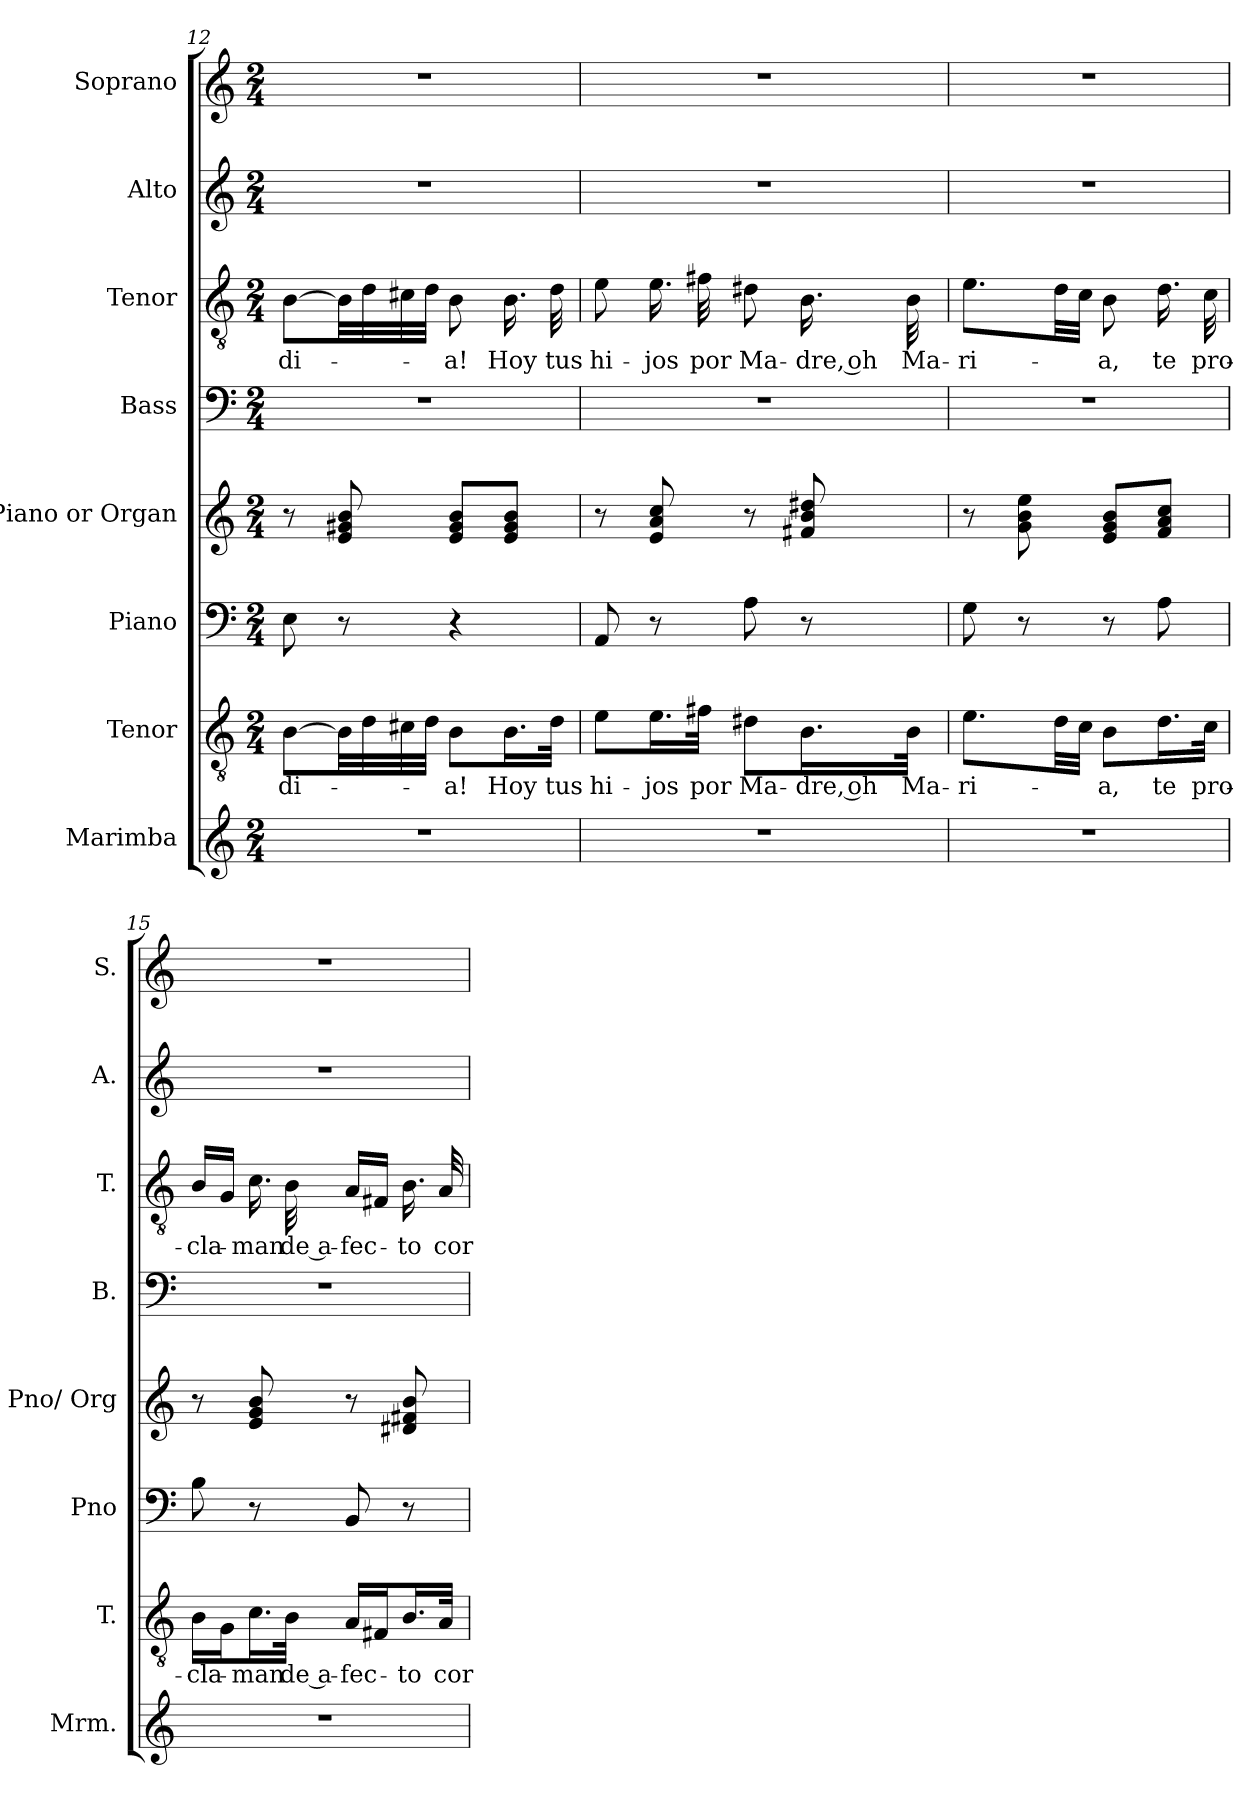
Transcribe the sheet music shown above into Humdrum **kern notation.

**kern	**kern	**text	**kern	**kern	**kern	**kern	**text	**kern	**kern
*part8	*part7	*part7	*part6	*part5	*part4	*part3	*part3	*part2	*part1
*staff8	*staff7	*staff7	*staff6	*staff5	*staff4	*staff3	*staff3	*staff2	*staff1
*I"Marimba	*I"Tenor	*	*I"Piano	*I"Piano or Organ	*I"Bass	*I"Tenor	*	*I"Alto	*I"Soprano
*I'Mrm.	*I'T.	*	*I'Pno	*I'Pno/ Org	*I'B.	*I'T.	*	*I'A.	*I'S.
*clefG2	*clefGv2	*	*clefF4	*clefG2	*clefF4	*clefGv2	*	*clefG2	*clefG2
*k[]	*k[]	*	*k[]	*k[]	*k[]	*k[]	*	*k[]	*k[]
*M2/4	*M2/4	*	*M2/4	*M2/4	*M2/4	*M2/4	*	*M2/4	*M2/4
=12	=12	=12	=12	=12	=12	=12	=12	=12	=12
!	!	!	!	!	!	!	!LO:LY:b	!	!
2r	[8B\L	di-	8E\	8r	2r	[8B\L	di-	2r	2r
.	32B\LL]	.	8r	8e/ 8g#X/ 8b/	.	32B\LL]	.	.	.
.	32d\	.	.	.	.	32d\	.	.	.
.	32c#X\	.	.	.	.	32c#X\	.	.	.
.	32d\JJJ	.	.	.	.	32d\JJJ	.	.	.
!	!	!	!	!	!	!	!LO:LY:b	!	!
.	8B\L	a!	4r	8e/ 8g#/ 8b/L	.	8B\	a!	.	.
!	!	!	!	!	!	!	!LO:LY:b	!	!
.	16.B\L	Hoy	.	8e/ 8g#/ 8b/J	.	16.B\	Hoy	.	.
!	!	!	!	!	!	!	!LO:LY:b	!	!
.	32d\JJk	tus	.	.	.	32d\	tus	.	.
=13	=13	=13	=13	=13	=13	=13	=13	=13	=13
!	!	!	!	!	!	!	!LO:LY:b	!	!
2r	8e\L	hi-	8AA/	8r	2r	8e\	hi-	2r	2r
!	!	!	!	!	!	!	!LO:LY:b	!	!
.	16.e\L	-jos	8r	8e/ 8a/ 8cc/	.	16.e\	-jos	.	.
!	!	!	!	!	!	!	!LO:LY:b	!	!
.	32f#X\JJk	por	.	.	.	32f#X\	por	.	.
!	!	!	!	!	!	!	!LO:LY:b	!	!
.	8d#X\L	Ma-	8A\	8r	.	8d#X\	Ma-	.	.
!	!	!	!	!	!	!	!LO:LY:b	!	!
.	16.B\L	-dre, oh	8r	8f#X/ 8b/ 8dd#X/	.	16.B\	-dre, oh	.	.
!	!	!	!	!	!	!	!LO:LY:b	!	!
.	32B\JJk	Ma-	.	.	.	32B\	Ma-	.	.
=14	=14	=14	=14	=14	=14	=14	=14	=14	=14
!	!	!	!	!	!	!	!LO:LY:b	!	!
2r	8.e\L	-ri-	8G\	8r	2r	8.e\L	-ri-	2r	2r
.	.	.	8r	8g\ 8b\ 8ee\	.	.	.	.	.
.	32d\LL	.	.	.	.	32d\LL	.	.	.
.	32c\JJJ	.	.	.	.	32c\JJJ	.	.	.
!	!	!	!	!	!	!	!LO:LY:b	!	!
.	8B\L	a,	8r	8e/ 8g/ 8b/L	.	8B\	a,	.	.
!	!	!	!	!	!	!	!LO:LY:b	!	!
.	16.d\L	te	8A\	8f/ 8a/ 8cc/J	.	16.d\	te	.	.
!	!	!	!	!	!	!	!LO:LY:b	!	!
.	32c\JJk	pro-	.	.	.	32c\	pro-	.	.
!!LO:PB:g=z
=15	=15	=15	=15	=15	=15	=15	=15	=15	=15
!	!	!	!	!	!	!	!LO:LY:b	!	!
2r	16B\LL	-cla-	8B\	8r	2r	16B/LL	-cla-	2r	2r
.	16G\J	.	.	.	.	16G/JJ	.	.	.
!	!	!	!	!	!	!	!LO:LY:b	!	!
.	16.c\L	man	8r	8e/ 8g/ 8b/	.	16.c\	man	.	.
!	!	!	!	!	!	!	!LO:LY:b	!	!
.	32B\JJk	de a-	.	.	.	32B\	de a-	.	.
!	!	!	!	!	!	!	!LO:LY:b	!	!
.	16A/LL	-fec-	8BB/	8r	.	16A/LL	-fec-	.	.
.	16F#X/J	.	.	.	.	16F#X/JJ	.	.	.
!	!	!	!	!	!	!	!LO:LY:b	!	!
.	16.B/L	to	8r	8d#X/ 8f#X/ 8b/	.	16.B\	to	.	.
!	!	!	!	!	!	!	!LO:LY:b	!	!
.	32A/JJk	cor-	.	.	.	32A/	cor-	.	.
=	=	=	=	=	=	=	=	=	=
*-	*-	*-	*-	*-	*-	*-	*-	*-	*-
